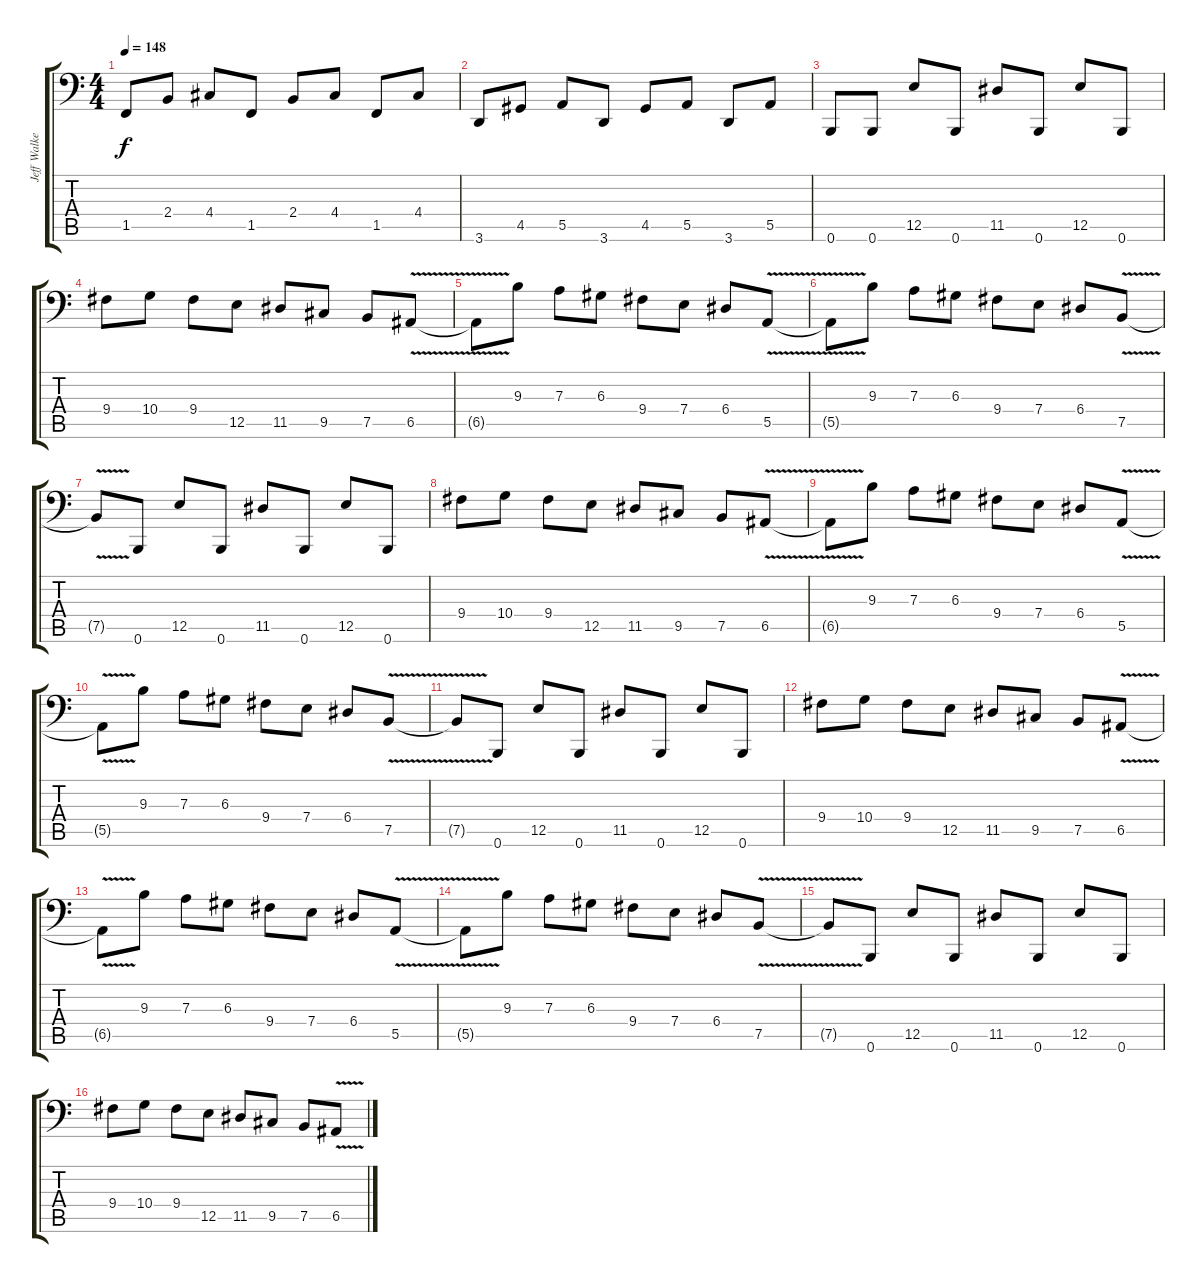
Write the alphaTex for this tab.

\track ("Jeff Walker" "Jeff Walke") {instrument electricbasspick}
\staff {score tabs}
\tuning (B2 Gb2 D2 A1 E1 B0) {hide}
\ts (4 4)
\tempo 148
\clef f4
\ks c
1.5.8{dy f} 2.4.8 4.4.8 1.5.8 2.4.8 4.4.8 1.5.8 4.4.8 |
3.6.8 4.5.8 5.5.8 3.6.8 4.5.8 5.5.8 3.6.8 5.5.8 |
0.6.8 0.6.8 12.5.8 0.6.8 11.5.8 0.6.8 12.5.8 0.6.8 |
9.4.8 10.4.8 9.4.8 12.5.8 11.5.8 9.5.8 7.5.8 6.5{v}.8 |
6.5{v t}.8 9.3.8 7.3.8 6.3.8 9.4.8 7.4.8 6.4.8 5.5{v}.8 |
5.5{v t}.8 9.3.8 7.3.8 6.3.8 9.4.8 7.4.8 6.4.8 7.5{v}.8 |
7.5{t}.8 0.6.8 12.5.8 0.6.8 11.5.8 0.6.8 12.5.8 0.6.8 |
9.4.8 10.4.8 9.4.8 12.5.8 11.5.8 9.5.8 7.5.8 6.5{v}.8 |
6.5{v t}.8 9.3.8 7.3.8 6.3.8 9.4.8 7.4.8 6.4.8 5.5{v}.8 |
5.5{v t}.8 9.3.8 7.3.8 6.3.8 9.4.8 7.4.8 6.4.8 7.5{v}.8 |
7.5{t}.8 0.6.8 12.5.8 0.6.8 11.5.8 0.6.8 12.5.8 0.6.8 |
9.4.8 10.4.8 9.4.8 12.5.8 11.5.8 9.5.8 7.5.8 6.5{v}.8 |
6.5{v t}.8 9.3.8 7.3.8 6.3.8 9.4.8 7.4.8 6.4.8 5.5{v}.8 |
5.5{v t}.8 9.3.8 7.3.8 6.3.8 9.4.8 7.4.8 6.4.8 7.5{v}.8 |
7.5{t}.8 0.6.8 12.5.8 0.6.8 11.5.8 0.6.8 12.5.8 0.6.8 |
9.4.8 10.4.8 9.4.8 12.5.8 11.5.8 9.5.8 7.5.8 6.5{v}.8
